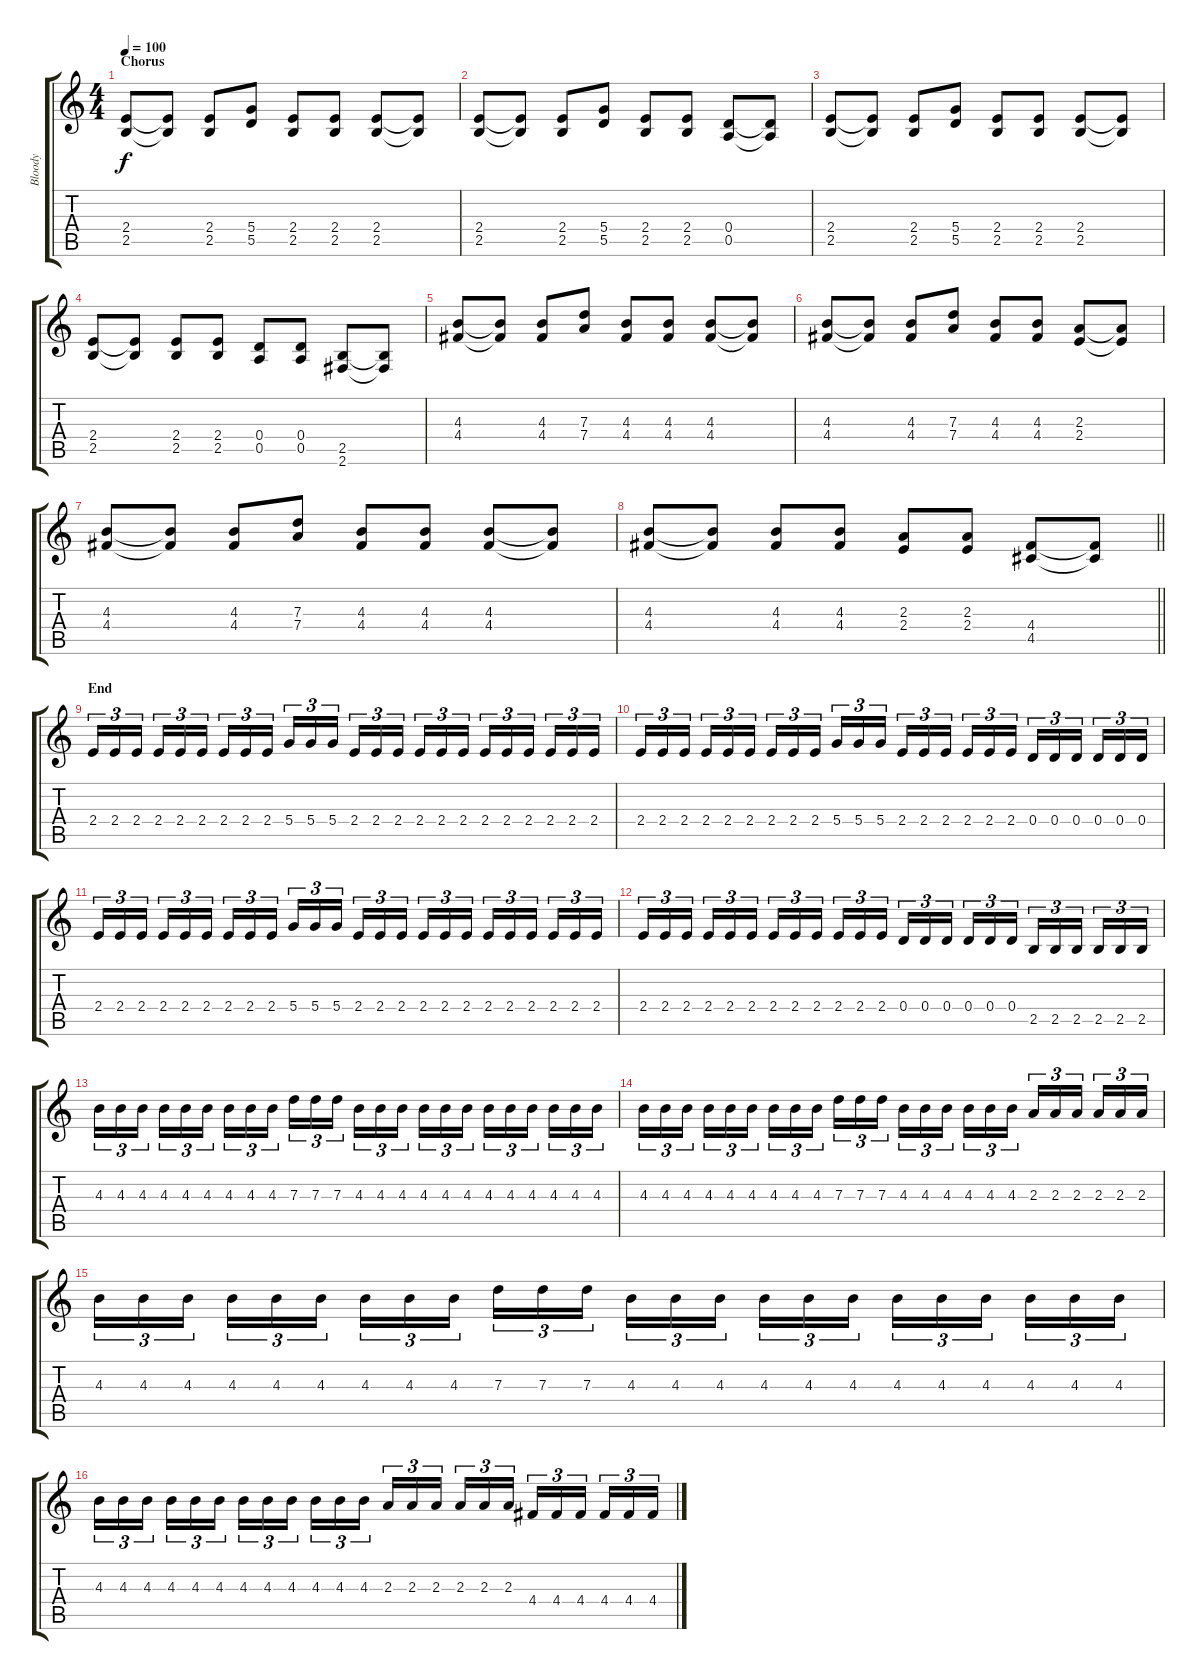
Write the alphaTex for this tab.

\track ("Bloody" "Bloody") {instrument overdrivenguitar}
\staff {score tabs}
\tuning (E4 B3 G3 D3 A2 E2) {hide}
\ts (4 4)
\section ("" "Chorus")
\tempo 100
\clef g2
\ks c
(2.4 2.5).8{dy f} (2.4{t} 2.5{t}).8 (2.4 2.5).8 (5.4 5.5).8 (2.4 2.5).8 (2.4 2.5).8 (2.4 2.5).8 (2.4{t} 2.5{t}).8 |
(2.4 2.5).8 (2.4{t} 2.5{t}).8 (2.4 2.5).8 (5.4 5.5).8 (2.4 2.5).8 (2.4 2.5).8 (0.4 0.5).8 (0.4{t} 0.5{t}).8 |
(2.4 2.5).8 (2.4{t} 2.5{t}).8 (2.4 2.5).8 (5.4 5.5).8 (2.4 2.5).8 (2.4 2.5).8 (2.4 2.5).8 (2.4{t} 2.5{t}).8 |
(2.4 2.5).8 (2.4{t} 2.5{t}).8 (2.4 2.5).8 (2.4 2.5).8 (0.4 0.5).8 (0.4 0.5).8 (2.5 2.6).8 (2.5{t} 2.6{t}).8 |
(4.3 4.4).8 (4.3{t} 4.4{t}).8 (4.3 4.4).8 (7.3 7.4).8 (4.3 4.4).8 (4.3 4.4).8 (4.3 4.4).8 (4.3{t} 4.4{t}).8 |
(4.3 4.4).8 (4.3{t} 4.4{t}).8 (4.3 4.4).8 (7.3 7.4).8 (4.3 4.4).8 (4.3 4.4).8 (2.3 2.4).8 (2.3{t} 2.4{t}).8 |
(4.3 4.4).8 (4.3{t} 4.4{t}).8 (4.3 4.4).8 (7.3 7.4).8 (4.3 4.4).8 (4.3 4.4).8 (4.3 4.4).8 (4.3{t} 4.4{t}).8 |
\barLineRight lightlight
(4.3 4.4).8 (4.3{t} 4.4{t}).8 (4.3 4.4).8 (4.3 4.4).8 (2.3 2.4).8 (2.3 2.4).8 (4.4 4.5).8 (4.4{t} 4.5{t}).8 |
\section ("" "End")
2.4.16{tu (3 2)} 2.4.16{tu (3 2)} 2.4.16{tu (3 2)} 2.4.16{tu (3 2)} 2.4.16{tu (3 2)} 2.4.16{tu (3 2)} 2.4.16{tu (3 2)} 2.4.16{tu (3 2)} 2.4.16{tu (3 2)} 5.4.16{tu (3 2)} 5.4.16{tu (3 2)} 5.4.16{tu (3 2)} 2.4.16{tu (3 2)} 2.4.16{tu (3 2)} 2.4.16{tu (3 2)} 2.4.16{tu (3 2)} 2.4.16{tu (3 2)} 2.4.16{tu (3 2)} 2.4.16{tu (3 2)} 2.4.16{tu (3 2)} 2.4.16{tu (3 2)} 2.4.16{tu (3 2)} 2.4.16{tu (3 2)} 2.4.16{tu (3 2)} |
2.4.16{tu (3 2)} 2.4.16{tu (3 2)} 2.4.16{tu (3 2)} 2.4.16{tu (3 2)} 2.4.16{tu (3 2)} 2.4.16{tu (3 2)} 2.4.16{tu (3 2)} 2.4.16{tu (3 2)} 2.4.16{tu (3 2)} 5.4.16{tu (3 2)} 5.4.16{tu (3 2)} 5.4.16{tu (3 2)} 2.4.16{tu (3 2)} 2.4.16{tu (3 2)} 2.4.16{tu (3 2)} 2.4.16{tu (3 2)} 2.4.16{tu (3 2)} 2.4.16{tu (3 2)} 0.4.16{tu (3 2)} 0.4.16{tu (3 2)} 0.4.16{tu (3 2)} 0.4.16{tu (3 2)} 0.4.16{tu (3 2)} 0.4.16{tu (3 2)} |
2.4.16{tu (3 2)} 2.4.16{tu (3 2)} 2.4.16{tu (3 2)} 2.4.16{tu (3 2)} 2.4.16{tu (3 2)} 2.4.16{tu (3 2)} 2.4.16{tu (3 2)} 2.4.16{tu (3 2)} 2.4.16{tu (3 2)} 5.4.16{tu (3 2)} 5.4.16{tu (3 2)} 5.4.16{tu (3 2)} 2.4.16{tu (3 2)} 2.4.16{tu (3 2)} 2.4.16{tu (3 2)} 2.4.16{tu (3 2)} 2.4.16{tu (3 2)} 2.4.16{tu (3 2)} 2.4.16{tu (3 2)} 2.4.16{tu (3 2)} 2.4.16{tu (3 2)} 2.4.16{tu (3 2)} 2.4.16{tu (3 2)} 2.4.16{tu (3 2)} |
2.4.16{tu (3 2)} 2.4.16{tu (3 2)} 2.4.16{tu (3 2)} 2.4.16{tu (3 2)} 2.4.16{tu (3 2)} 2.4.16{tu (3 2)} 2.4.16{tu (3 2)} 2.4.16{tu (3 2)} 2.4.16{tu (3 2)} 2.4.16{tu (3 2)} 2.4.16{tu (3 2)} 2.4.16{tu (3 2)} 0.4.16{tu (3 2)} 0.4.16{tu (3 2)} 0.4.16{tu (3 2)} 0.4.16{tu (3 2)} 0.4.16{tu (3 2)} 0.4.16{tu (3 2)} 2.5.16{tu (3 2)} 2.5.16{tu (3 2)} 2.5.16{tu (3 2)} 2.5.16{tu (3 2)} 2.5.16{tu (3 2)} 2.5.16{tu (3 2)} |
4.3.16{tu (3 2)} 4.3.16{tu (3 2)} 4.3.16{tu (3 2)} 4.3.16{tu (3 2)} 4.3.16{tu (3 2)} 4.3.16{tu (3 2)} 4.3.16{tu (3 2)} 4.3.16{tu (3 2)} 4.3.16{tu (3 2)} 7.3.16{tu (3 2)} 7.3.16{tu (3 2)} 7.3.16{tu (3 2)} 4.3.16{tu (3 2)} 4.3.16{tu (3 2)} 4.3.16{tu (3 2)} 4.3.16{tu (3 2)} 4.3.16{tu (3 2)} 4.3.16{tu (3 2)} 4.3.16{tu (3 2)} 4.3.16{tu (3 2)} 4.3.16{tu (3 2)} 4.3.16{tu (3 2)} 4.3.16{tu (3 2)} 4.3.16{tu (3 2)} |
4.3.16{tu (3 2)} 4.3.16{tu (3 2)} 4.3.16{tu (3 2)} 4.3.16{tu (3 2)} 4.3.16{tu (3 2)} 4.3.16{tu (3 2)} 4.3.16{tu (3 2)} 4.3.16{tu (3 2)} 4.3.16{tu (3 2)} 7.3.16{tu (3 2)} 7.3.16{tu (3 2)} 7.3.16{tu (3 2)} 4.3.16{tu (3 2)} 4.3.16{tu (3 2)} 4.3.16{tu (3 2)} 4.3.16{tu (3 2)} 4.3.16{tu (3 2)} 4.3.16{tu (3 2)} 2.3.16{tu (3 2)} 2.3.16{tu (3 2)} 2.3.16{tu (3 2)} 2.3.16{tu (3 2)} 2.3.16{tu (3 2)} 2.3.16{tu (3 2)} |
4.3.16{tu (3 2)} 4.3.16{tu (3 2)} 4.3.16{tu (3 2)} 4.3.16{tu (3 2)} 4.3.16{tu (3 2)} 4.3.16{tu (3 2)} 4.3.16{tu (3 2)} 4.3.16{tu (3 2)} 4.3.16{tu (3 2)} 7.3.16{tu (3 2)} 7.3.16{tu (3 2)} 7.3.16{tu (3 2)} 4.3.16{tu (3 2)} 4.3.16{tu (3 2)} 4.3.16{tu (3 2)} 4.3.16{tu (3 2)} 4.3.16{tu (3 2)} 4.3.16{tu (3 2)} 4.3.16{tu (3 2)} 4.3.16{tu (3 2)} 4.3.16{tu (3 2)} 4.3.16{tu (3 2)} 4.3.16{tu (3 2)} 4.3.16{tu (3 2)} |
4.3.16{tu (3 2)} 4.3.16{tu (3 2)} 4.3.16{tu (3 2)} 4.3.16{tu (3 2)} 4.3.16{tu (3 2)} 4.3.16{tu (3 2)} 4.3.16{tu (3 2)} 4.3.16{tu (3 2)} 4.3.16{tu (3 2)} 4.3.16{tu (3 2)} 4.3.16{tu (3 2)} 4.3.16{tu (3 2)} 2.3.16{tu (3 2)} 2.3.16{tu (3 2)} 2.3.16{tu (3 2)} 2.3.16{tu (3 2)} 2.3.16{tu (3 2)} 2.3.16{tu (3 2)} 4.4.16{tu (3 2)} 4.4.16{tu (3 2)} 4.4.16{tu (3 2)} 4.4.16{tu (3 2)} 4.4.16{tu (3 2)} 4.4.16{tu (3 2)}
